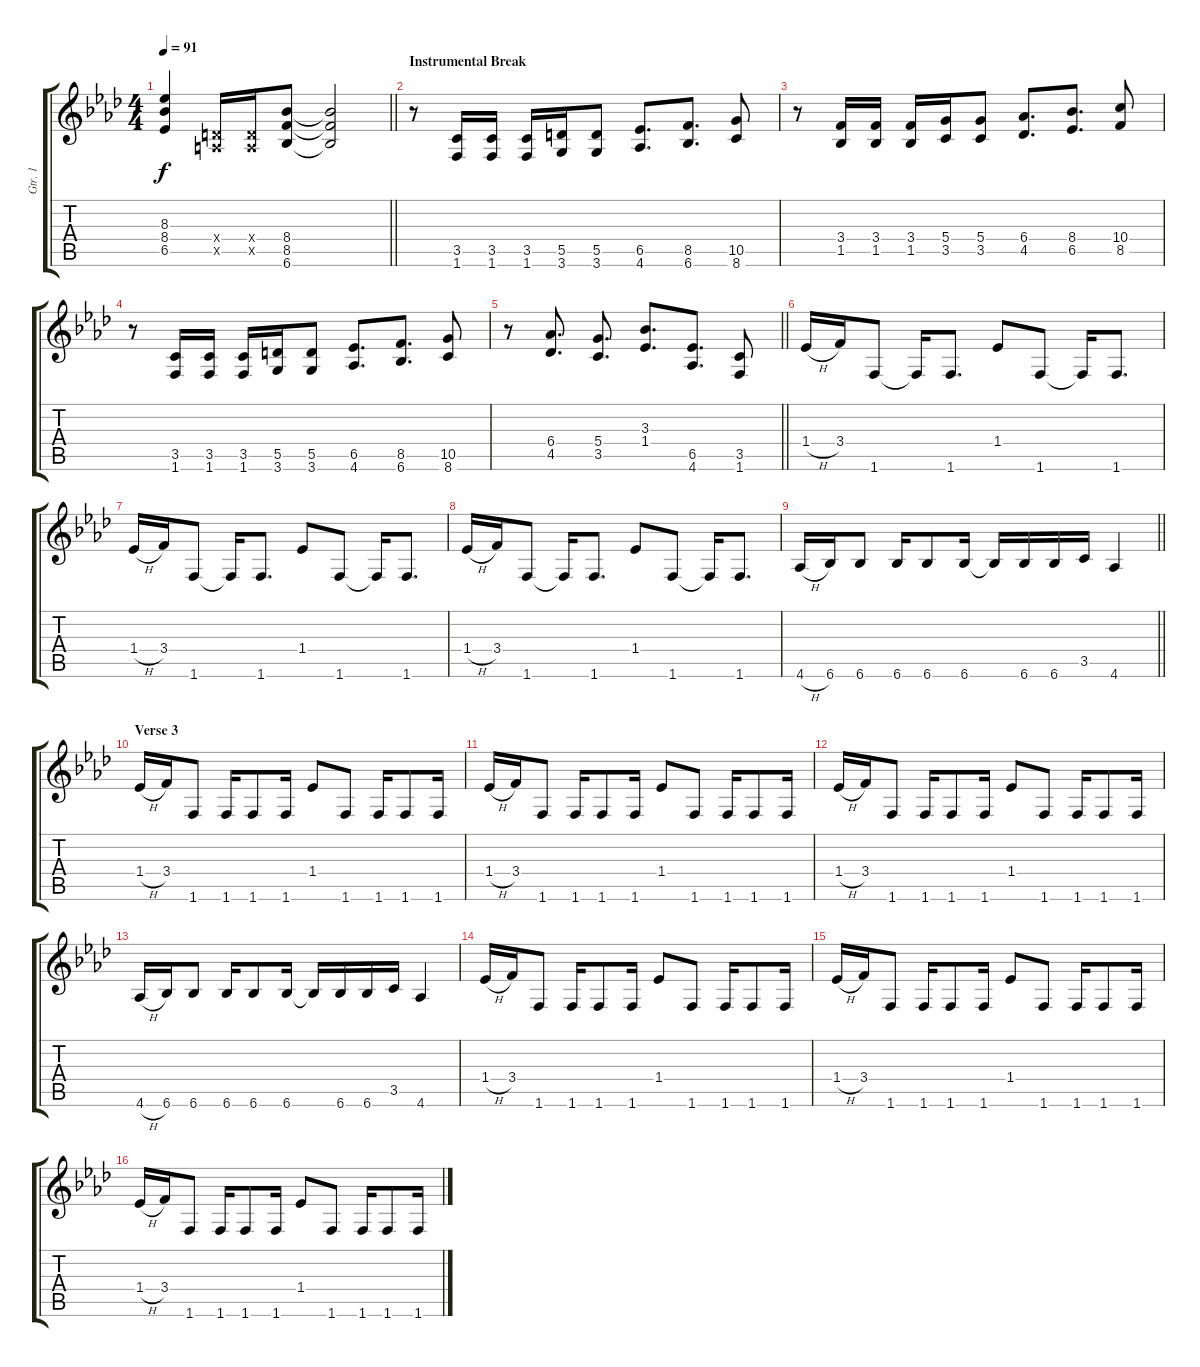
\track ("Gtr. 1" "Gtr. 1") {instrument electricguitarjazz}
\staff {score tabs}
\tuning (E4 B3 G3 D3 A2 E2) {hide}
\ts (4 4)
\tempo 91
\clef g2
\barLineRight lightlight
\ks fminor
(8.3 8.4 6.5).4{dy f} (0.4{x} 0.5{x}).16 (0.4{x} 0.5{x}).16 (8.4 8.5 6.6).8 (8.4{t} 8.5{t} 6.6{t}).2 |
\section ("" "Instrumental Break")
r.8 (3.5 1.6).16 (3.5 1.6).16 (3.5 1.6).16 (5.5 3.6).16 (5.5 3.6).8 (6.5 4.6).8{d} (8.5 6.6).8{d} (10.5 8.6).8 |
r.8 (3.4 1.5).16 (3.4 1.5).16 (3.4 1.5).16 (5.4 3.5).16 (5.4 3.5).8 (6.4 4.5).8{d} (8.4 6.5).8{d} (10.4 8.5).8 |
r.8 (3.5 1.6).16 (3.5 1.6).16 (3.5 1.6).16 (5.5 3.6).16 (5.5 3.6).8 (6.5 4.6).8{d} (8.5 6.6).8{d} (10.5 8.6).8 |
\barLineRight lightlight
r.8 (6.4 4.5).8{d} (5.4 3.5).8{d} (3.3 1.4).8{d} (6.5 4.6).8{d} (3.5 1.6).8 |
\section ("" " ")
1.4{h}.16 3.4.16 1.6.8 1.6{t}.16 1.6.8{d} 1.4.8 1.6.8 1.6{t}.16 1.6.8{d} |
1.4{h}.16 3.4.16 1.6.8 1.6{t}.16 1.6.8{d} 1.4.8 1.6.8 1.6{t}.16 1.6.8{d} |
1.4{h}.16 3.4.16 1.6.8 1.6{t}.16 1.6.8{d} 1.4.8 1.6.8 1.6{t}.16 1.6.8{d} |
\barLineRight lightlight
4.6{h}.16 6.6.16 6.6.8 6.6.16 6.6.8 6.6.16 6.6{t}.16 6.6.16 6.6.16 3.5.16 4.6.4 |
\section ("" "Verse 3")
1.4{h}.16 3.4.16 1.6.8 1.6.16 1.6.8 1.6.16 1.4.8 1.6.8 1.6.16 1.6.8 1.6.16 |
1.4{h}.16 3.4.16 1.6.8 1.6.16 1.6.8 1.6.16 1.4.8 1.6.8 1.6.16 1.6.8 1.6.16 |
1.4{h}.16 3.4.16 1.6.8 1.6.16 1.6.8 1.6.16 1.4.8 1.6.8 1.6.16 1.6.8 1.6.16 |
4.6{h}.16 6.6.16 6.6.8 6.6.16 6.6.8 6.6.16 6.6{t}.16 6.6.16 6.6.16 3.5.16 4.6.4 |
1.4{h}.16 3.4.16 1.6.8 1.6.16 1.6.8 1.6.16 1.4.8 1.6.8 1.6.16 1.6.8 1.6.16 |
1.4{h}.16 3.4.16 1.6.8 1.6.16 1.6.8 1.6.16 1.4.8 1.6.8 1.6.16 1.6.8 1.6.16 |
1.4{h}.16 3.4.16 1.6.8 1.6.16 1.6.8 1.6.16 1.4.8 1.6.8 1.6.16 1.6.8 1.6.16
